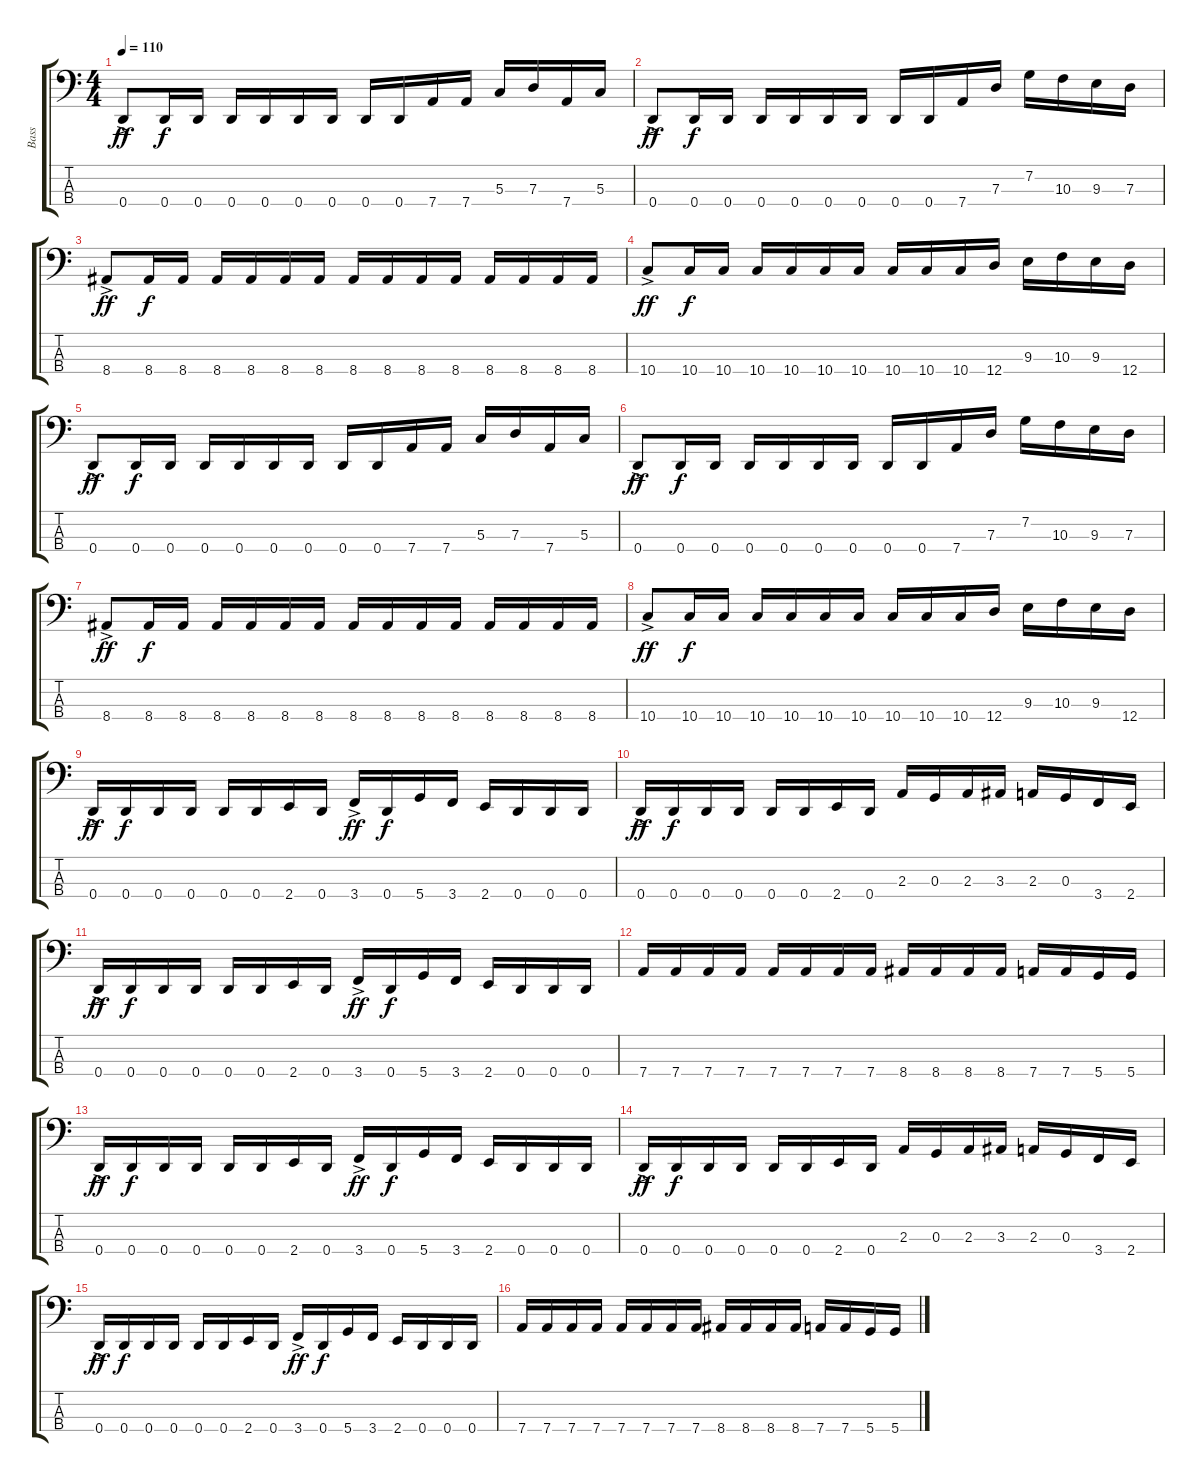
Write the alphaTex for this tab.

\track ("Bass" "Bass") {instrument electricbasspick}
\staff {score tabs}
\tuning (F2 C2 G1 D1) {hide}
\ts (4 4)
\tempo 110
\clef f4
\ks c
0.4{ac}.8{dy ff} 0.4.16{dy f} 0.4.16 0.4.16 0.4.16 0.4.16 0.4.16 0.4.16 0.4.16 7.4.16 7.4.16 5.3.16 7.3.16 7.4.16 5.3.16 |
0.4{ac}.8{dy ff} 0.4.16{dy f} 0.4.16 0.4.16 0.4.16 0.4.16 0.4.16 0.4.16 0.4.16 7.4.16 7.3.16 7.2.16 10.3.16 9.3.16 7.3.16 |
8.4{ac}.8{dy ff} 8.4.16{dy f} 8.4.16 8.4.16 8.4.16 8.4.16 8.4.16 8.4.16 8.4.16 8.4.16 8.4.16 8.4.16 8.4.16 8.4.16 8.4.16 |
10.4{ac}.8{dy ff} 10.4.16{dy f} 10.4.16 10.4.16 10.4.16 10.4.16 10.4.16 10.4.16 10.4.16 10.4.16 12.4.16 9.3.16 10.3.16 9.3.16 12.4.16 |
0.4{ac}.8{dy ff} 0.4.16{dy f} 0.4.16 0.4.16 0.4.16 0.4.16 0.4.16 0.4.16 0.4.16 7.4.16 7.4.16 5.3.16 7.3.16 7.4.16 5.3.16 |
0.4{ac}.8{dy ff} 0.4.16{dy f} 0.4.16 0.4.16 0.4.16 0.4.16 0.4.16 0.4.16 0.4.16 7.4.16 7.3.16 7.2.16 10.3.16 9.3.16 7.3.16 |
8.4{ac}.8{dy ff} 8.4.16{dy f} 8.4.16 8.4.16 8.4.16 8.4.16 8.4.16 8.4.16 8.4.16 8.4.16 8.4.16 8.4.16 8.4.16 8.4.16 8.4.16 |
10.4{ac}.8{dy ff} 10.4.16{dy f} 10.4.16 10.4.16 10.4.16 10.4.16 10.4.16 10.4.16 10.4.16 10.4.16 12.4.16 9.3.16 10.3.16 9.3.16 12.4.16 |
0.4{ac}.16{dy ff} 0.4.16{dy f} 0.4.16 0.4.16 0.4.16 0.4.16 2.4.16 0.4.16 3.4{ac}.16{dy ff} 0.4.16{dy f} 5.4.16 3.4.16 2.4.16 0.4.16 0.4.16 0.4.16 |
0.4{ac}.16{dy ff} 0.4.16{dy f} 0.4.16 0.4.16 0.4.16 0.4.16 2.4.16 0.4.16 2.3.16 0.3.16 2.3.16 3.3.16 2.3.16 0.3.16 3.4.16 2.4.16 |
0.4{ac}.16{dy ff} 0.4.16{dy f} 0.4.16 0.4.16 0.4.16 0.4.16 2.4.16 0.4.16 3.4{ac}.16{dy ff} 0.4.16{dy f} 5.4.16 3.4.16 2.4.16 0.4.16 0.4.16 0.4.16 |
7.4.16 7.4.16 7.4.16 7.4.16 7.4.16 7.4.16 7.4.16 7.4.16 8.4.16 8.4.16 8.4.16 8.4.16 7.4.16 7.4.16 5.4.16 5.4.16 |
0.4{ac}.16{dy ff} 0.4.16{dy f} 0.4.16 0.4.16 0.4.16 0.4.16 2.4.16 0.4.16 3.4{ac}.16{dy ff} 0.4.16{dy f} 5.4.16 3.4.16 2.4.16 0.4.16 0.4.16 0.4.16 |
0.4{ac}.16{dy ff} 0.4.16{dy f} 0.4.16 0.4.16 0.4.16 0.4.16 2.4.16 0.4.16 2.3.16 0.3.16 2.3.16 3.3.16 2.3.16 0.3.16 3.4.16 2.4.16 |
0.4{ac}.16{dy ff} 0.4.16{dy f} 0.4.16 0.4.16 0.4.16 0.4.16 2.4.16 0.4.16 3.4{ac}.16{dy ff} 0.4.16{dy f} 5.4.16 3.4.16 2.4.16 0.4.16 0.4.16 0.4.16 |
7.4.16 7.4.16 7.4.16 7.4.16 7.4.16 7.4.16 7.4.16 7.4.16 8.4.16 8.4.16 8.4.16 8.4.16 7.4.16 7.4.16 5.4.16 5.4.16
